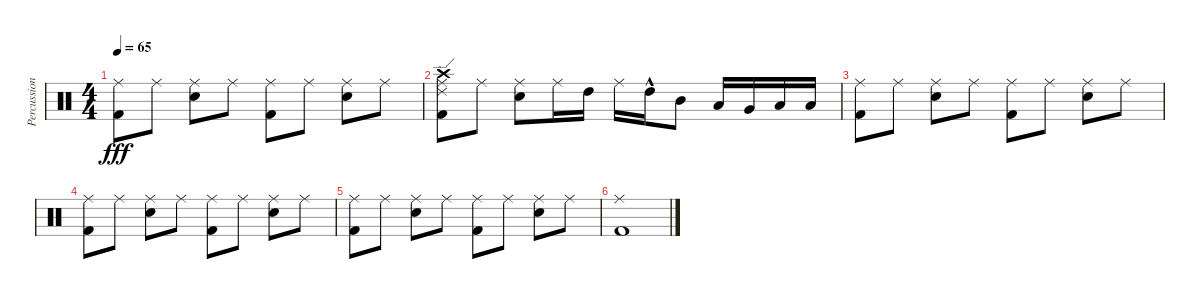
\track ("Percussion" "Percussion") {instrument percussion}
\staff {score}
\articulation defaults
\ts (4 4)
\tempo 65
\clef neutral
\ks c
("Ride (middle)" "Kick (hit) 2").8{dy fff} "Ride (middle)".8 ("Ride (middle)" "Snare (hit) 2").8 "Ride (middle)".8 ("Ride (middle)" "Kick (hit) 2").8 "Ride (middle)".8 ("Snare (hit) 2" "Ride (middle)").8 "Ride (middle)".8 |
("Ride (edge) 2" "Crash high (hit)" "Ride (middle)" "Kick (hit) 2").8 "Ride (middle)".8 ("Ride (middle)" "Snare (hit) 2").8 "Ride (middle)".16 "High Tom (hit)".16 "Ride (middle)".16 "High Tom (hit)"{hac}.16 "Mid Tom (hit)".8 "Low Tom (hit)".16 "Very Low Tom (hit)".16 "Low Floor Tom (hit)".16 "Low Floor Tom (hit)".16 |
("Ride (middle)" "Kick (hit) 2").8 "Ride (middle)".8 ("Ride (middle)" "Snare (hit) 2").8 "Ride (middle)".8 ("Ride (middle)" "Kick (hit) 2").8 "Ride (middle)".8 ("Snare (hit) 2" "Ride (middle)").8 "Ride (middle)".8 |
("Ride (middle)" "Kick (hit) 2").8 "Ride (middle)".8 ("Ride (middle)" "Snare (hit) 2").8 "Ride (middle)".8 ("Ride (middle)" "Kick (hit) 2").8 "Ride (middle)".8 ("Snare (hit) 2" "Ride (middle)").8 "Ride (middle)".8 |
("Ride (middle)" "Kick (hit) 2").8 "Ride (middle)".8 ("Ride (middle)" "Snare (hit) 2").8 "Ride (middle)".8 ("Ride (middle)" "Kick (hit) 2").8 "Ride (middle)".8 ("Snare (hit) 2" "Ride (middle)").8 "Ride (middle)".8 |
("Ride (middle)" "Kick (hit) 2").1
